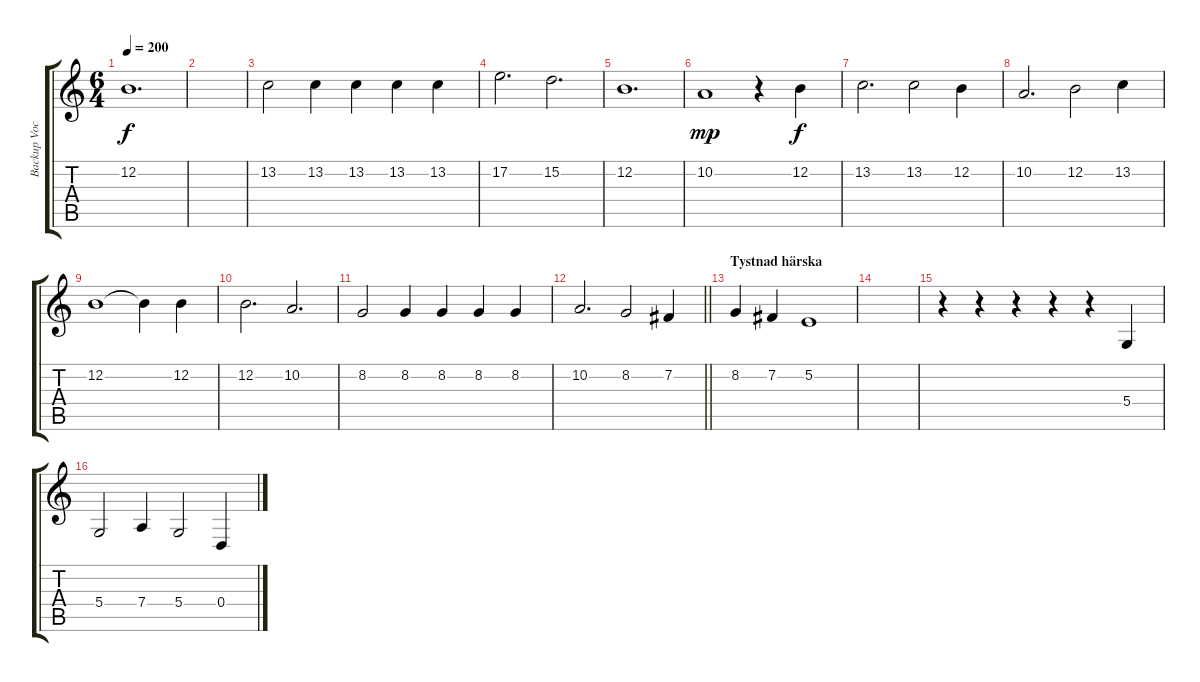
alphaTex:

\track ("Backup Vocals" "Backup Voc") {instrument lead3calliope}
\staff {score tabs}
\tuning (E4 B3 G3 D3 A2 E2) {hide}
\ts (6 4)
\tempo 200
\clef g2
\ks c
12.2.1{d dy f} |
|
13.2.2 13.2.4 13.2.4 13.2.4 13.2.4 |
17.2.2{d} 15.2.2{d} |
12.2.1{d} |
10.2.1{dy mp} r.4 12.2.4{dy f} |
13.2.2{d} 13.2.2 12.2.4 |
10.2.2{d} 12.2.2 13.2.4 |
12.2.1 12.2{t}.4 12.2.4 |
12.2.2{d} 10.2.2{d} |
8.2.2 8.2.4 8.2.4 8.2.4 8.2.4 |
\barLineRight lightlight
10.2.2{d} 8.2.2 7.2.4 |
\section ("" "Tystnad härska")
8.2.4 7.2.4 5.2.1 |
|
r.4 r.4 r.4 r.4 r.4 5.4.4 |
5.4.2 7.4.4 5.4.2 0.4.4
